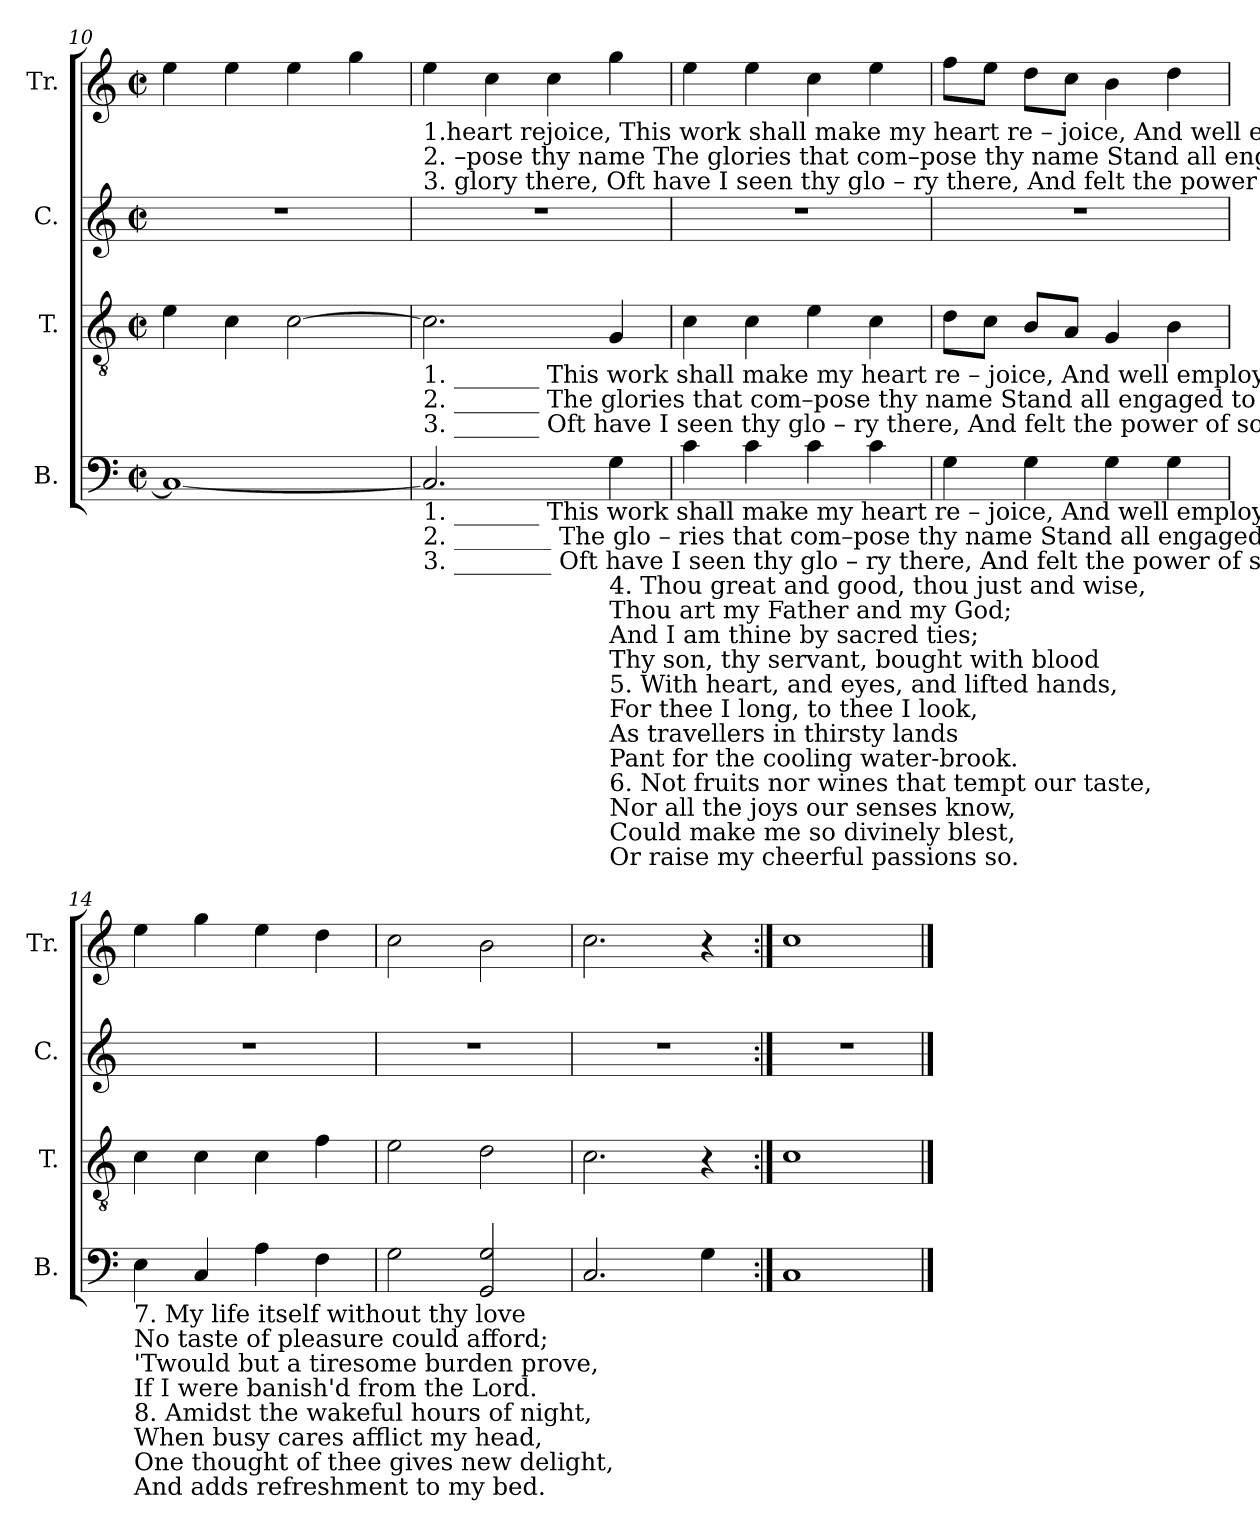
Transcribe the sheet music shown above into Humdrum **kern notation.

**kern	**kern	**kern	**kern
*part4	*part3	*part2	*part1
*staff4	*staff3	*staff2	*staff1
*I"B.	*I"T.	*I"C.	*I"Tr.
*I'B.	*I'T.	*I'C.	*I'Tr.
*clefF4	*clefGv2	*clefG2	*clefG2
*k[]	*k[]	*k[]	*k[]
*M2/2	*M2/2	*M2/2	*M2/2
*met(c|)	*met(c|)	*met(c|)	*met(c|)
=10	=10	=10	=10
1C_	4e\	1r	4ee\
.	4c\	.	4ee\
.	[2c\	.	4ee\
.	.	.	4gg\
!!LO:LB:g=z
=11	=11	=11	=11
!	!	!	!LO:TX:b:t=1.heart rejoice,  This work shall make my  heart  re –  joice,   And   well  employ  my     fu  –   ture    days.
!	!	!	!LO:TX:b:t=2. –pose thy name The glories that  com–pose thy name  Stand  all   engaged  to     make  me      blest.
!	!	!	!LO:TX:b:t=3.  glory there,  Oft  have  I  seen  thy          glo  –  ry    there,   And   felt  the  power of   sovereign     grace.
!	!LO:TX:b:t=1. _______    This work shall make my    heart  re –  joice,   And   well  employ  my     fu  –   ture    days.	!	!
!	!LO:TX:b:t=2. _______    The   glories      that    com–pose thy name  Stand  all   engaged  to     make  me      blest.	!	!
!	!LO:TX:b:t=3. _______    Oft    have   I     seen    thy     glo  –  ry  there,   And   felt  the  power of   sovereign     grace.	!	!
!LO:TX:b:t=1. _______   This  work  shall make my    heart  re –  joice,   And   well   employ  my     fu  –   ture      days.  This	!	!	!
!LO:TX:b:t=2. ________ The   glo – ries   that   com–pose thy name     Stand  all   engaged  to     make   me      blest.   The	!	!	!
!LO:TX:b:t=3. ________  Oft    have   I   seen   thy       glo  –  ry   there,    And   felt  the  power of    sovereign      grace.   Oft	!	!	!
2.C/]	2.c\]	1r	4ee\
.	.	.	4cc\
.	.	.	4cc\
!LO:TX:b:t=4. Thou great and good, thou just and wise,	!	!	!
!LO:TX:b:t=Thou art my Father and my God;	!	!	!
!LO:TX:b:t=And I am thine by sacred ties;	!	!	!
!LO:TX:b:t=Thy son, thy servant, bought with blood	!	!	!
!LO:TX:b:t=5. With heart, and eyes, and lifted hands,	!	!	!
!LO:TX:b:t=For thee I long, to thee I look,	!	!	!
!LO:TX:b:t=As travellers in thirsty lands	!	!	!
!LO:TX:b:t=Pant for the cooling water-brook.	!	!	!
!LO:TX:b:t=6. Not fruits nor wines that tempt our taste,	!	!	!
!LO:TX:b:t=Nor all the joys our senses know,	!	!	!
!LO:TX:b:t=Could make me so divinely blest,	!	!	!
!LO:TX:b:t=Or raise my cheerful passions so.	!	!	!
4G\	4G/	.	4gg\
=12	=12	=12	=12
4c\	4c\	1r	4ee\
4c\	4c\	.	4ee\
4c\	4e\	.	4cc\
4c\	4c\	.	4ee\
=13	=13	=13	=13
4G\	8d\L	1r	8ff\L
.	8c\J	.	8ee\J
4G\	8B/L	.	8dd\L
.	8A/J	.	8cc\J
4G\	4G/	.	4b\
4G\	4B\	.	4dd\
=14	=14	=14	=14
!LO:TX:b:t=7. My life itself without thy love	!	!	!
!LO:TX:b:t=No taste of pleasure could afford;	!	!	!
!LO:TX:b:t='Twould but a tiresome burden prove,	!	!	!
!LO:TX:b:t=If I were banish'd from the Lord.	!	!	!
!LO:TX:b:t=8. Amidst the wakeful hours of night,	!	!	!
!LO:TX:b:t=When busy cares afflict my head,	!	!	!
!LO:TX:b:t=One thought of thee gives new delight,	!	!	!
!LO:TX:b:t=And adds refreshment to my bed.	!	!	!
4E\	4c\	1r	4ee\
4C/	4c\	.	4gg\
4A\	4c\	.	4ee\
4F\	4f\	.	4dd\
=15	=15	=15	=15
2G\	2e\	1r	2cc\
2GG/ 2G/	2d\	.	2b\
=16	=16	=16	=16
2.C/	2.c\	1r	2.cc\
4G\	4r	.	4r
=17:|!	=17:|!	=17:|!	=17:|!
1C	1c	1r	1cc
==	==	==	==
*-	*-	*-	*-
